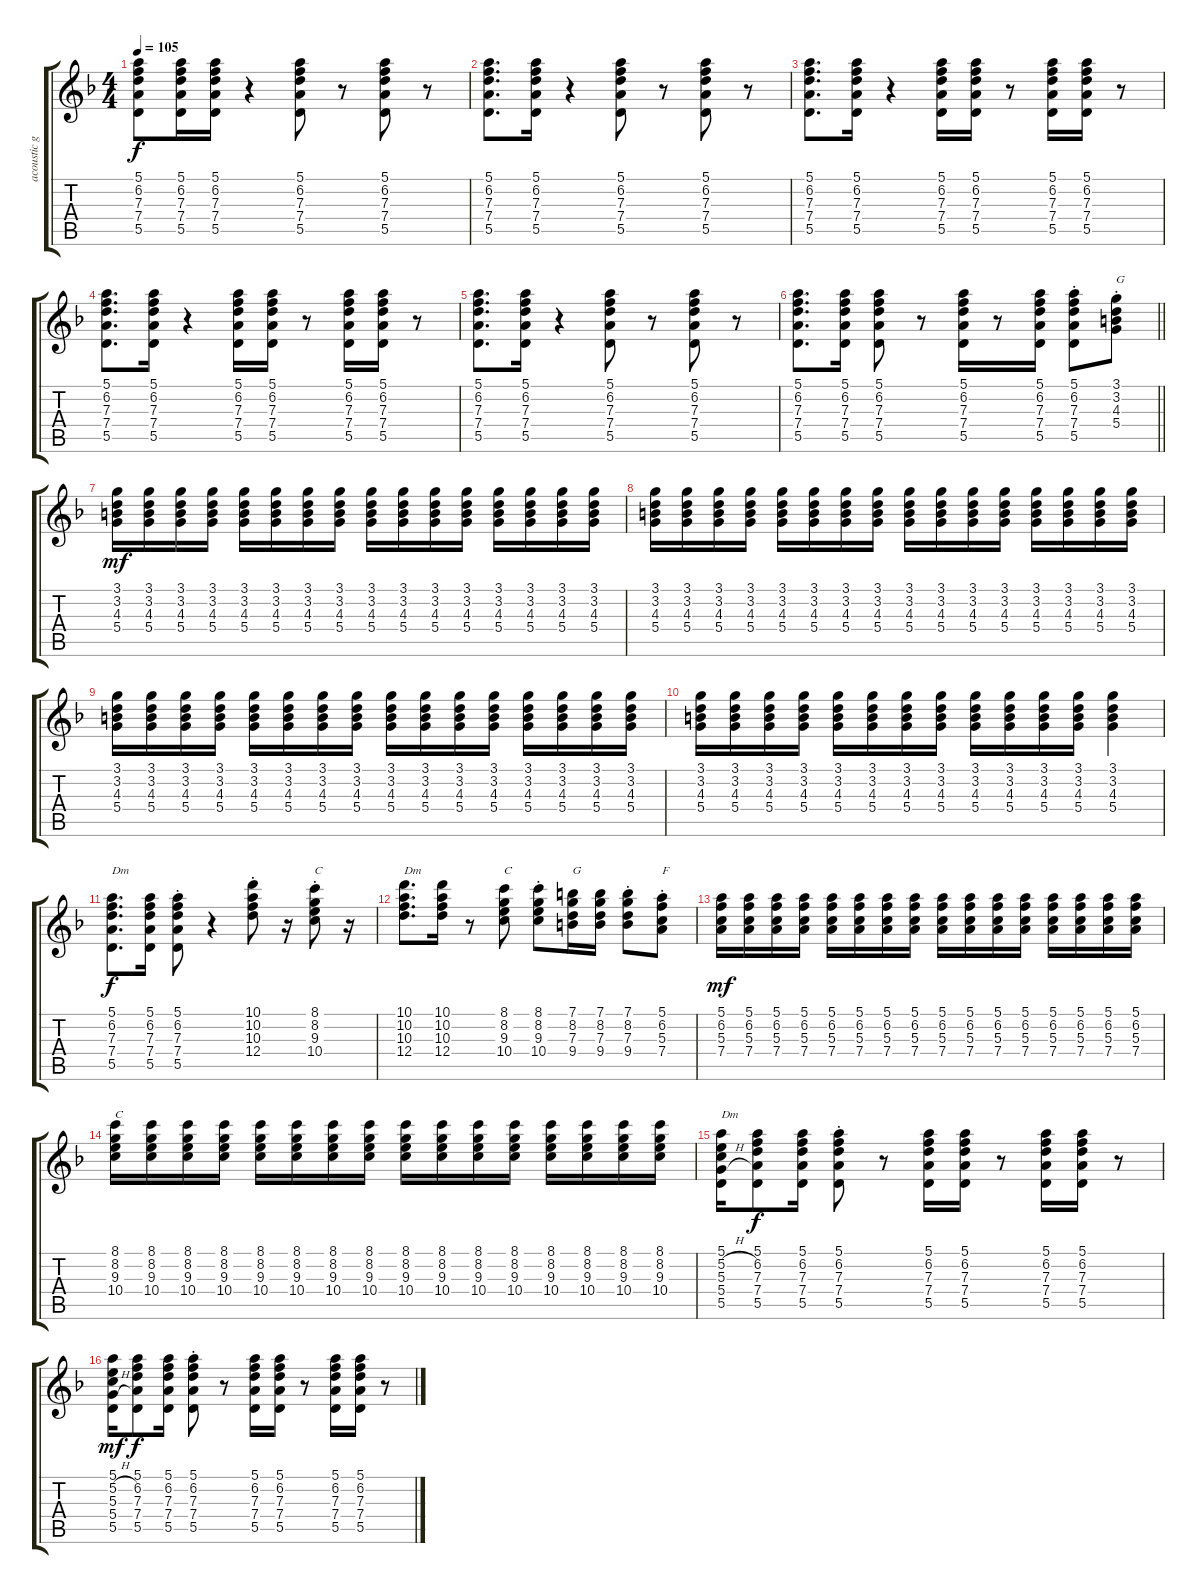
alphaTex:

\track ("acoustic guitar" "acoustic g") {instrument acousticguitarnylon}
\staff {score tabs}
\tuning (E4 B3 G3 D3 A2 E2) {hide}
\ts (4 4)
\tempo 105
\clef g2
\ks dminor
(5.1 6.2 7.3 7.4 5.5).8{dy f} (5.1 6.2 7.3 7.4 5.5).16 (5.1 6.2 7.3 7.4 5.5).16 r.4 (5.1 6.2 7.3 7.4 5.5).8 r.8 (5.1 6.2 7.3 7.4 5.5).8 r.8 |
(5.1 6.2 7.3 7.4 5.5).8{d} (5.1 6.2 7.3 7.4 5.5).16 r.4 (5.1 6.2 7.3 7.4 5.5).8 r.8 (5.1 6.2 7.3 7.4 5.5).8 r.8 |
(5.1 6.2 7.3 7.4 5.5).8{d} (5.1 6.2 7.3 7.4 5.5).16 r.4 (5.1 6.2 7.3 7.4 5.5).16 (5.1 6.2 7.3 7.4 5.5).16 r.8 (5.1 6.2 7.3 7.4 5.5).16 (5.1 6.2 7.3 7.4 5.5).16 r.8 |
(5.1 6.2 7.3 7.4 5.5).8{d} (5.1 6.2 7.3 7.4 5.5).16 r.4 (5.1 6.2 7.3 7.4 5.5).16 (5.1 6.2 7.3 7.4 5.5).16 r.8 (5.1 6.2 7.3 7.4 5.5).16 (5.1 6.2 7.3 7.4 5.5).16 r.8 |
(5.1 6.2 7.3 7.4 5.5).8{d} (5.1 6.2 7.3 7.4 5.5).16 r.4 (5.1 6.2 7.3 7.4 5.5).8 r.8 (5.1 6.2 7.3 7.4 5.5).8 r.8 |
\barLineRight lightlight
(5.1 6.2 7.3 7.4 5.5).8{d} (5.1 6.2 7.3 7.4 5.5).16 (5.1 6.2 7.3 7.4 5.5).8 r.8 (5.1 6.2 7.3 7.4 5.5).16 r.8 (5.1 6.2 7.3 7.4 5.5).16 (5.1{st} 6.2{st} 7.3{st} 7.4{st} 5.5{st}).8 (3.1{st} 3.2{st} 4.3{st} 5.4{st}).8{txt "G"} |
(3.1 3.2 4.3 5.4).16{dy mf} (3.1 3.2 4.3 5.4).16 (3.1 3.2 4.3 5.4).16 (3.1 3.2 4.3 5.4).16 (3.1 3.2 4.3 5.4).16 (3.1 3.2 4.3 5.4).16 (3.1 3.2 4.3 5.4).16 (3.1 3.2 4.3 5.4).16 (3.1 3.2 4.3 5.4).16 (3.1 3.2 4.3 5.4).16 (3.1 3.2 4.3 5.4).16 (3.1 3.2 4.3 5.4).16 (3.1 3.2 4.3 5.4).16 (3.1 3.2 4.3 5.4).16 (3.1 3.2 4.3 5.4).16 (3.1 3.2 4.3 5.4).16 |
(3.1 3.2 4.3 5.4).16 (3.1 3.2 4.3 5.4).16 (3.1 3.2 4.3 5.4).16 (3.1 3.2 4.3 5.4).16 (3.1 3.2 4.3 5.4).16 (3.1 3.2 4.3 5.4).16 (3.1 3.2 4.3 5.4).16 (3.1 3.2 4.3 5.4).16 (3.1 3.2 4.3 5.4).16 (3.1 3.2 4.3 5.4).16 (3.1 3.2 4.3 5.4).16 (3.1 3.2 4.3 5.4).16 (3.1 3.2 4.3 5.4).16 (3.1 3.2 4.3 5.4).16 (3.1 3.2 4.3 5.4).16 (3.1 3.2 4.3 5.4).16 |
(3.1 3.2 4.3 5.4).16 (3.1 3.2 4.3 5.4).16 (3.1 3.2 4.3 5.4).16 (3.1 3.2 4.3 5.4).16 (3.1 3.2 4.3 5.4).16 (3.1 3.2 4.3 5.4).16 (3.1 3.2 4.3 5.4).16 (3.1 3.2 4.3 5.4).16 (3.1 3.2 4.3 5.4).16 (3.1 3.2 4.3 5.4).16 (3.1 3.2 4.3 5.4).16 (3.1 3.2 4.3 5.4).16 (3.1 3.2 4.3 5.4).16 (3.1 3.2 4.3 5.4).16 (3.1 3.2 4.3 5.4).16 (3.1 3.2 4.3 5.4).16 |
(3.1 3.2 4.3 5.4).16 (3.1 3.2 4.3 5.4).16 (3.1 3.2 4.3 5.4).16 (3.1 3.2 4.3 5.4).16 (3.1 3.2 4.3 5.4).16 (3.1 3.2 4.3 5.4).16 (3.1 3.2 4.3 5.4).16 (3.1 3.2 4.3 5.4).16 (3.1 3.2 4.3 5.4).16 (3.1 3.2 4.3 5.4).16 (3.1 3.2 4.3 5.4).16 (3.1 3.2 4.3 5.4).16 (3.1 3.2 4.3 5.4).4 |
(5.1 6.2 7.3 7.4 5.5).8{d txt "Dm" dy f} (5.1 6.2 7.3 7.4 5.5).16 (5.1{st} 6.2{st} 7.3{st} 7.4{st} 5.5{st}).8 r.4 (10.1{st} 10.2{st} 10.3{st} 12.4{st}).8 r.16 (8.1{st} 8.2{st} 9.3{st} 10.4{st}).8{txt "C"} r.16 |
(10.1 10.2 10.3 12.4).8{d txt "Dm"} (10.1 10.2 10.3 12.4).16 r.8 (8.1 8.2 9.3 10.4).8{txt "C"} (8.1{st} 8.2{st} 9.3{st} 10.4{st}).8 (7.1 8.2 7.3 9.4).16{txt "G"} (7.1 8.2 7.3 9.4).16 (7.1{st} 8.2{st} 7.3{st} 9.4{st}).8 (5.1{st} 6.2{st} 5.3{st} 7.4{st}).8{txt "F"} |
(5.1 6.2 5.3 7.4).16{dy mf} (5.1 6.2 5.3 7.4).16 (5.1 6.2 5.3 7.4).16 (5.1 6.2 5.3 7.4).16 (5.1 6.2 5.3 7.4).16 (5.1 6.2 5.3 7.4).16 (5.1 6.2 5.3 7.4).16 (5.1 6.2 5.3 7.4).16 (5.1 6.2 5.3 7.4).16 (5.1 6.2 5.3 7.4).16 (5.1 6.2 5.3 7.4).16 (5.1 6.2 5.3 7.4).16 (5.1 6.2 5.3 7.4).16 (5.1 6.2 5.3 7.4).16 (5.1 6.2 5.3 7.4).16 (5.1 6.2 5.3 7.4).16 |
(8.1 8.2 9.3 10.4).16{txt "C"} (8.1 8.2 9.3 10.4).16 (8.1 8.2 9.3 10.4).16 (8.1 8.2 9.3 10.4).16 (8.1 8.2 9.3 10.4).16 (8.1 8.2 9.3 10.4).16 (8.1 8.2 9.3 10.4).16 (8.1 8.2 9.3 10.4).16 (8.1 8.2 9.3 10.4).16 (8.1 8.2 9.3 10.4).16 (8.1 8.2 9.3 10.4).16 (8.1 8.2 9.3 10.4).16 (8.1 8.2 9.3 10.4).16 (8.1 8.2 9.3 10.4).16 (8.1 8.2 9.3 10.4).16 (8.1 8.2 9.3 10.4).16 |
(5.1 5.2{h} 5.3{h} 5.4{h} 5.5).16{txt "Dm"} (5.1 6.2 7.3 7.4 5.5).8{dy f} (5.1 6.2 7.3 7.4 5.5).16 (5.1{st} 6.2{st} 7.3{st} 7.4{st} 5.5{st}).8 r.8 (5.1 6.2 7.3 7.4 5.5).16 (5.1 6.2 7.3 7.4 5.5).16 r.8 (5.1 6.2 7.3 7.4 5.5).16 (5.1 6.2 7.3 7.4 5.5).16 r.8 |
(5.1 5.2{h} 5.3{h} 5.4{h} 5.5).16{dy mf} (5.1 6.2 7.3 7.4 5.5).8{dy f} (5.1 6.2 7.3 7.4 5.5).16 (5.1{st} 6.2{st} 7.3{st} 7.4{st} 5.5{st}).8 r.8 (5.1 6.2 7.3 7.4 5.5).16 (5.1 6.2 7.3 7.4 5.5).16 r.8 (5.1 6.2 7.3 7.4 5.5).16 (5.1 6.2 7.3 7.4 5.5).16 r.8
